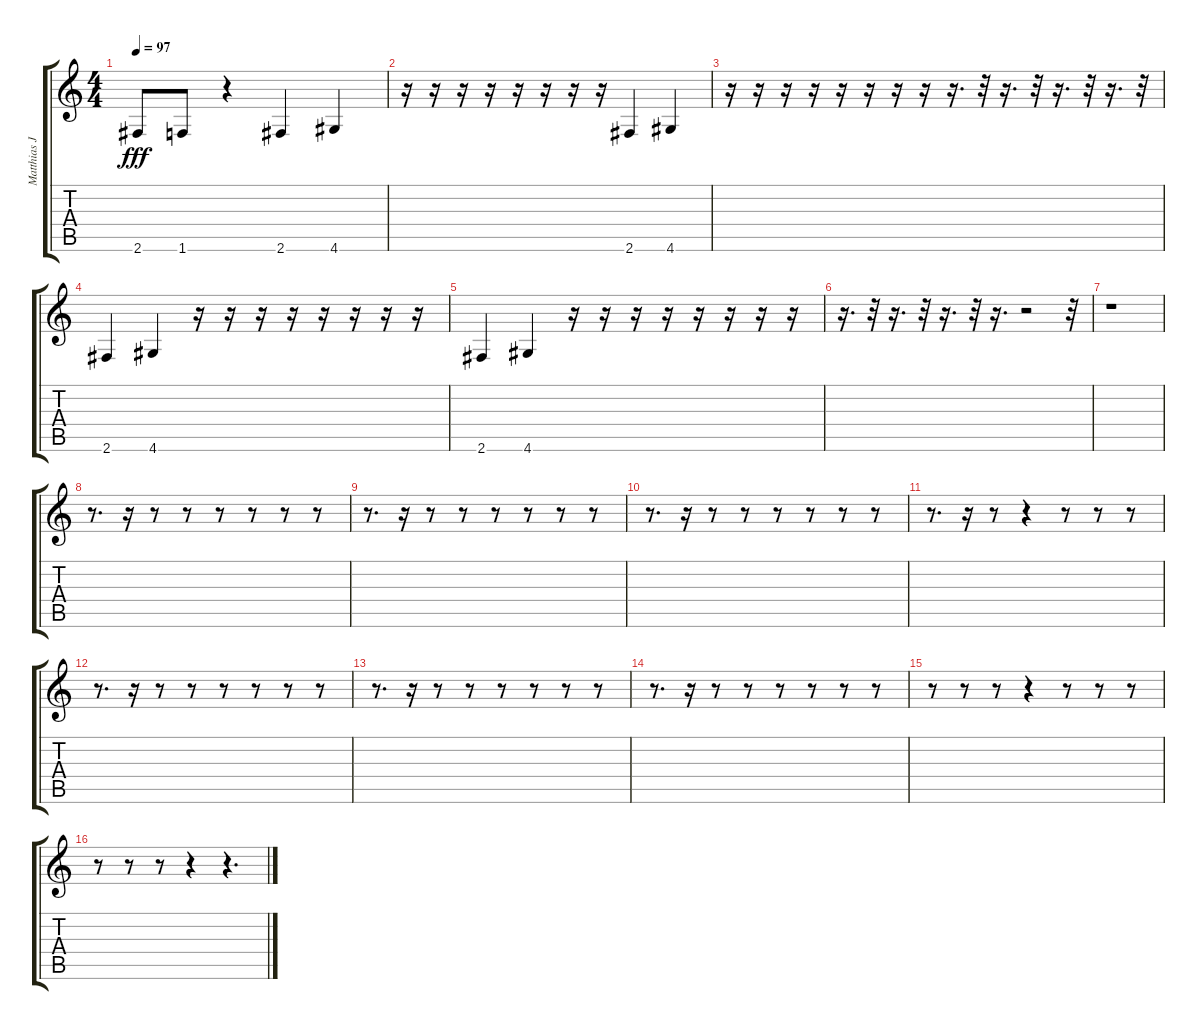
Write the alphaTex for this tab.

\track ("Matthias Jabs - Low Rhythm Guitar" "Matthias J") {instrument distortionguitar}
\staff {score tabs}
\tuning (E4 B3 G3 D3 A2 E2) {hide}
\ts (4 4)
\tempo 97
\clef g2
\ks c
2.6.8{dy fff} 1.6.8 r.4 2.6.4 4.6.4 |
r.16 r.16 r.16 r.16 r.16 r.16 r.16 r.16 2.6.4 4.6.4 |
r.16 r.16 r.16 r.16 r.16 r.16 r.16 r.16 r.16{d} r.32 r.16{d} r.32 r.16{d} r.32 r.16{d} r.32 |
2.6.4 4.6.4 r.16 r.16 r.16 r.16 r.16 r.16 r.16 r.16 |
2.6.4 4.6.4 r.16 r.16 r.16 r.16 r.16 r.16 r.16 r.16 |
r.16{d} r.32 r.16{d} r.32 r.16{d} r.32 r.16{d} r.2 r.32 |
r.1 |
r.8{d} r.16 r.8 r.8 r.8 r.8 r.8 r.8 |
r.8{d} r.16 r.8 r.8 r.8 r.8 r.8 r.8 |
r.8{d} r.16 r.8 r.8 r.8 r.8 r.8 r.8 |
r.8{d} r.16 r.8 r.4 r.8 r.8 r.8 |
r.8{d} r.16 r.8 r.8 r.8 r.8 r.8 r.8 |
r.8{d} r.16 r.8 r.8 r.8 r.8 r.8 r.8 |
r.8{d} r.16 r.8 r.8 r.8 r.8 r.8 r.8 |
r.8 r.8 r.8 r.4 r.8 r.8 r.8 |
r.8 r.8 r.8 r.4 r.4{d}
